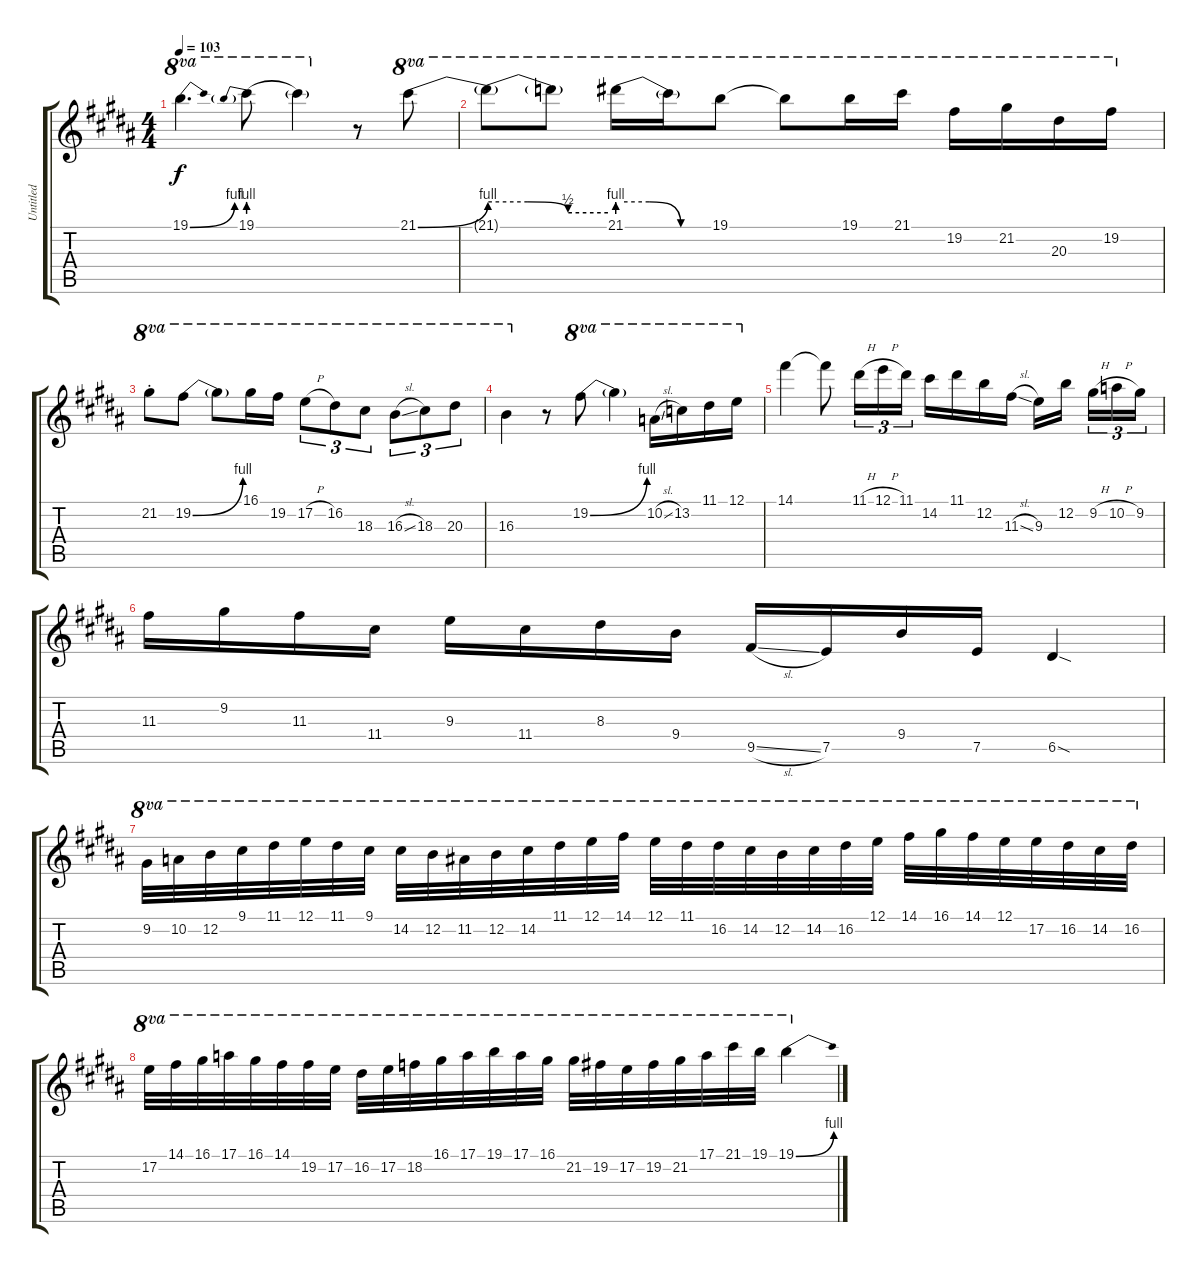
\track ("Untitled" "Untitled") {instrument overdrivenguitar}
\staff {score tabs}
\tuning (E4 B3 G3 D3 A2 E2) {hide}
\ts (4 4)
\tempo 103
\clef g2
\ks b
19.1{be (bend 0 0 60 4)}.4{d ot 8va dy f} 19.1{be (prebend 0 4 60 4)}.8{ot 8va} 19.1{t}.4{ot 8va} r.8 21.1{be (bend 0 0 60 4)}.8{ot 8va} |
\ks g#minor
21.1{be (custom 0 4 20 4 40 2 60 2) t}.8{ot 8va} 21.1{t}.8{ot 8va} 21.1{be (custom 0 4 20 4 40 0 60 0)}.16{ot 8va} 21.1{t}.16{ot 8va} 19.1.8{ot 8va} 19.1{t}.8{ot 8va} 19.1.16{ot 8va} 21.1.16{ot 8va} 19.2.16{ot 8va} 21.2.16{ot 8va} 20.3.16{ot 8va} 19.2.16{ot 8va} |
\ks b
21.2{st}.8{ot 8va} 19.2{be (bend 0 0 60 4)}.8{ot 8va} 19.2{t}.8{ot 8va} 16.1.16{ot 8va} 19.2.16{ot 8va} 17.2{h}.8{tu (3 2) ot 8va} 16.2.8{tu (3 2) ot 8va} 18.3.8{tu (3 2) ot 8va} 16.3{sl}.8{tu (3 2) ot 8va} 18.3.8{tu (3 2) ot 8va} 20.3.8{tu (3 2) ot 8va} |
\ks g#minor
16.3.4{ot 8va} r.8 19.2{be (bend 0 0 60 4)}.8{ot 8va} 19.2{t}.4{ot 8va} 10.2{sl}.16{ot 8va} 13.2.16{ot 8va} 11.1.16{ot 8va} 12.1.16{ot 8va} |
\ks b
14.1.4 14.1{t}.8 11.1{h}.16{tu (3 2)} 12.1{h}.16{tu (3 2)} 11.1.16{tu (3 2)} 14.2.16 11.1.16 12.2.16 11.3{sl}.16 9.3.16 12.2.16{beam splitsecondary} 9.2{h}.16{tu (3 2)} 10.2{h}.16{tu (3 2)} 9.2.16{tu (3 2)} |
\ks g#minor
11.3.16 9.2.16 11.3.16 11.4.16 9.3.16 11.4.16 8.3.16 9.4.16 9.5{sl}.16 7.5.16 9.4.16 7.5.16 6.5{sod}.4 |
\ks b
9.2.32{ot 8va} 10.2.32{ot 8va} 12.2.32{ot 8va} 9.1.32{ot 8va} 11.1.32{ot 8va} 12.1.32{ot 8va} 11.1.32{ot 8va} 9.1.32{ot 8va} 14.2.32{ot 8va} 12.2.32{ot 8va} 11.2.32{ot 8va} 12.2.32{ot 8va} 14.2.32{ot 8va} 11.1.32{ot 8va} 12.1.32{ot 8va} 14.1.32{ot 8va} 12.1.32{ot 8va} 11.1.32{ot 8va} 16.2.32{ot 8va} 14.2.32{ot 8va} 12.2.32{ot 8va} 14.2.32{ot 8va} 16.2.32{ot 8va} 12.1.32{ot 8va} 14.1.32{ot 8va} 16.1.32{ot 8va} 14.1.32{ot 8va} 12.1.32{ot 8va} 17.2.32{ot 8va} 16.2.32{ot 8va} 14.2.32{ot 8va} 16.2.32{ot 8va} |
17.2.32{ot 8va} 14.1.32{ot 8va} 16.1.32{ot 8va} 17.1.32{ot 8va} 16.1.32{ot 8va} 14.1.32{ot 8va} 19.2.32{ot 8va} 17.2.32{ot 8va} 16.2.32{ot 8va} 17.2.32{ot 8va} 18.2.32{ot 8va} 16.1.32{ot 8va} 17.1.32{ot 8va} 19.1.32{ot 8va} 17.1.32{ot 8va} 16.1.32{ot 8va} 21.2.32{ot 8va} 19.2.32{ot 8va} 17.2.32{ot 8va} 19.2.32{ot 8va} 21.2.32{ot 8va} 17.1.32{ot 8va} 21.1.32{ot 8va} 19.1.32{ot 8va} 19.1{be (bend 0 0 60 4)}.4{ot 8va}
